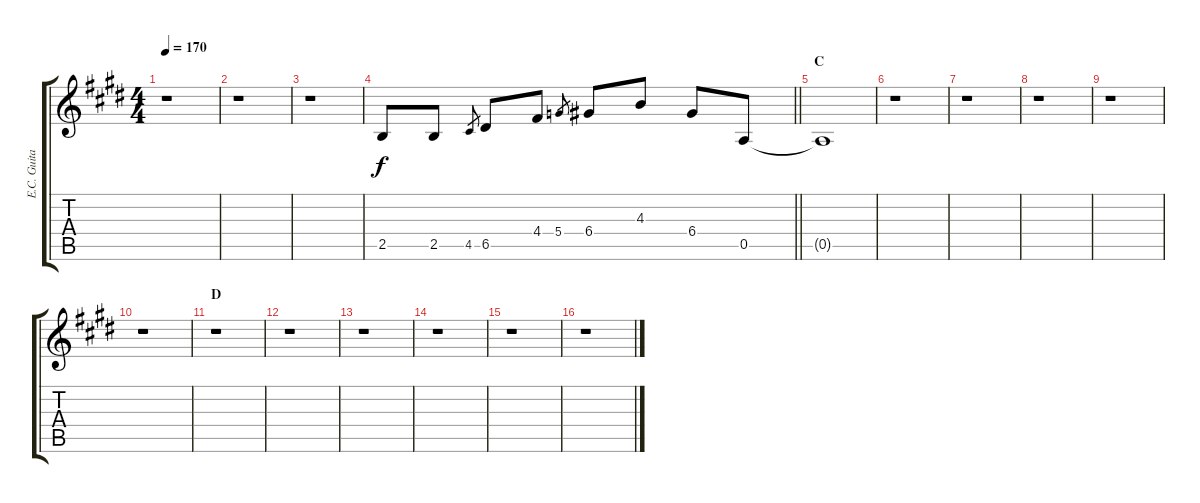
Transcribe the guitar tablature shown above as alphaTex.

\track ("E.C. Guitar I [Normal Tuning]" "E.C. Guita") {instrument distortionguitar}
\staff {score tabs}
\tuning (E4 B3 G3 D3 A2 E2) {hide}
\ts (4 4)
\tempo 170
\clef g2
\ks e
r.1{dy f} |
r.1 |
r.1 |
\barLineRight lightlight
2.5.8 2.5.8 4.5.8{gr} 6.5.8 4.4.8 5.4.8{gr} 6.4.8 4.3.8 6.4.8 0.5.8 |
\section ("" "C")
0.5{t}.1 |
r.1 |
r.1 |
r.1 |
r.1 |
r.1 |
\section ("" "D")
r.1 |
r.1 |
r.1 |
r.1 |
r.1 |
r.1
